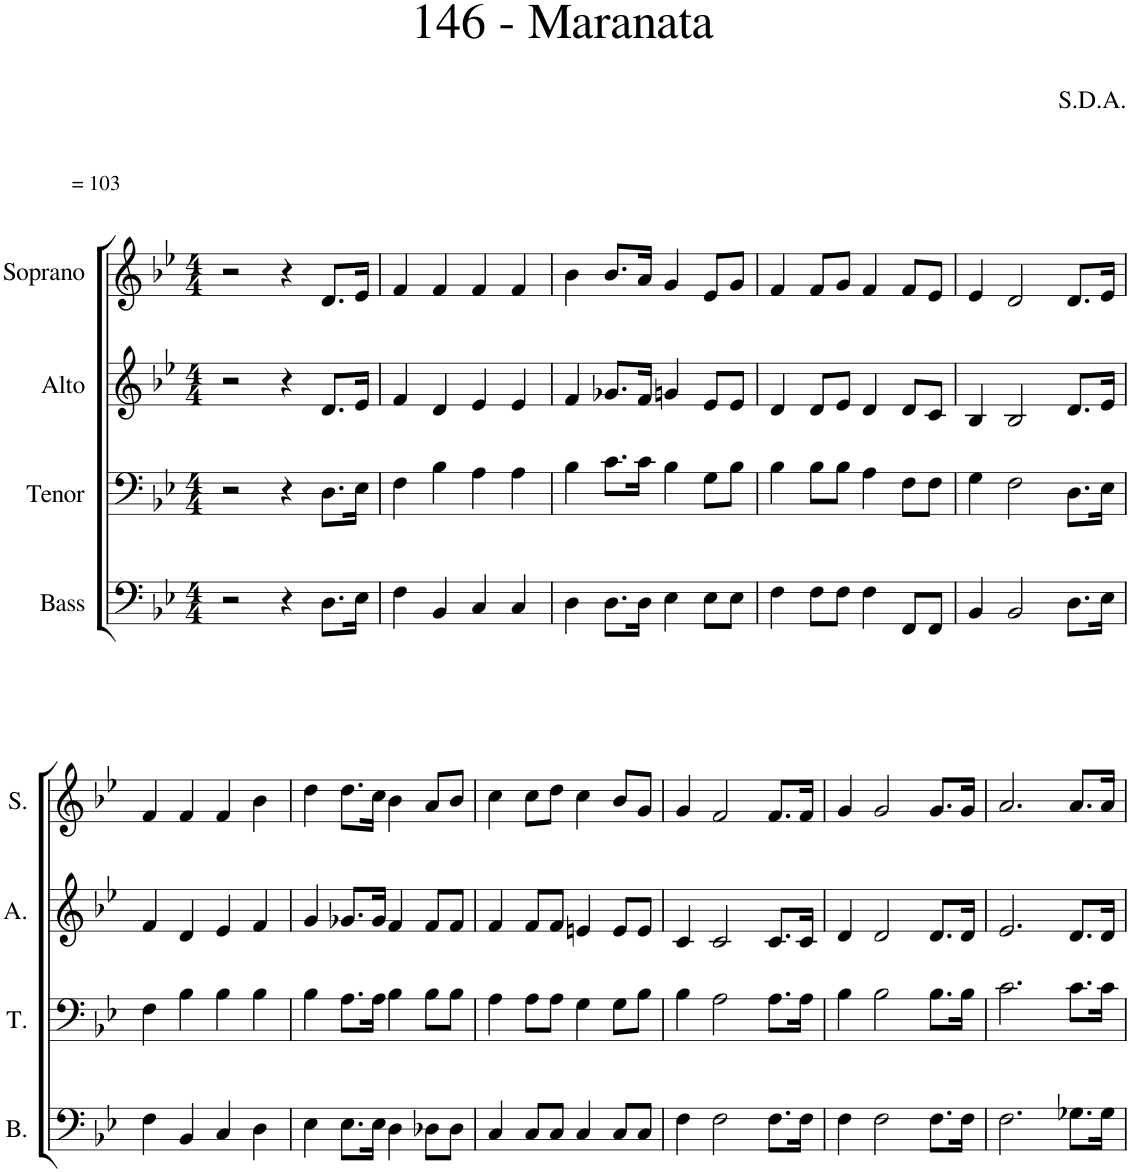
**kern	**kern	**kern	**kern
*part4	*part3	*part2	*part1
*staff4	*staff3	*staff2	*staff1
*I"Bass	*I"Tenor	*I"Alto	*I"Soprano
*I'B.	*I'T.	*I'A.	*I'S.
*clefF4	*clefF4	*clefG2	*clefG2
*k[b-e-]	*k[b-e-]	*k[b-e-]	*k[b-e-]
*M4/4	*M4/4	*M4/4	*M4/4
=1	=1	=1	=1
!	!	!	!LO:TX:a:t== 103
2r	2r	2r	2r
4r	4r	4r	4r
8.D\L	8.D\L	8.d/L	8.d/L
16E-\Jk	16E-\Jk	16e-/Jk	16e-/Jk
=2	=2	=2	=2
4F\	4F\	4f/	4f/
4BB-/	4B-\	4d/	4f/
4C/	4A\	4e-/	4f/
4C/	4A\	4e-/	4f/
=3	=3	=3	=3
4D\	4B-\	4f/	4b-\
8.D\L	8.c\L	8.g-X/L	8.b-/L
16D\Jk	16c\Jk	16f/Jk	16a/Jk
4E-\	4B-\	4gn/	4g/
8E-\L	8G\L	8e-/L	8e-/L
8E-\J	8B-\J	8e-/J	8g/J
=4	=4	=4	=4
4F\	4B-\	4d/	4f/
8F\L	8B-\L	8d/L	8f/L
8F\J	8B-\J	8e-/J	8g/J
4F\	4A\	4d/	4f/
8FF/L	8F\L	8d/L	8f/L
8FF/J	8F\J	8c/J	8e-/J
=5	=5	=5	=5
4BB-/	4G\	4B-/	4e-/
2BB-/	2F\	2B-/	2d/
8.D\L	8.D\L	8.d/L	8.d/L
16E-\Jk	16E-\Jk	16e-/Jk	16e-/Jk
!!LO:LB:g=z
=6	=6	=6	=6
4F\	4F\	4f/	4f/
4BB-/	4B-\	4d/	4f/
4C/	4B-\	4e-/	4f/
4D\	4B-\	4f/	4b-\
=7	=7	=7	=7
4E-\	4B-\	4g/	4dd\
8.E-\L	8.A\L	8.g-X/L	8.dd\L
16E-\Jk	16A\Jk	16g-/Jk	16cc\Jk
4D\	4B-\	4f/	4b-\
8D-X\L	8B-\L	8f/L	8a/L
8D-\J	8B-\J	8f/J	8b-/J
=8	=8	=8	=8
4C/	4A\	4f/	4cc\
8C/L	8A\L	8f/L	8cc\L
8C/J	8A\J	8f/J	8dd\J
4C/	4G\	4en/	4cc\
8C/L	8G\L	8e/L	8b-/L
8C/J	8B-\J	8e/J	8g/J
=9	=9	=9	=9
4F\	4B-\	4c/	4g/
2F\	2A\	2c/	2f/
8.F\L	8.A\L	8.c/L	8.f/L
16F\Jk	16A\Jk	16c/Jk	16f/Jk
=10	=10	=10	=10
4F\	4B-\	4d/	4g/
2F\	2B-\	2d/	2g/
8.F\L	8.B-\L	8.d/L	8.g/L
16F\Jk	16B-\Jk	16d/Jk	16g/Jk
=11	=11	=11	=11
2.F\	2.c\	2.e-/	2.a/
8.G-X\L	8.c\L	8.d/L	8.a/L
16G-\Jk	16c\Jk	16d/Jk	16a/Jk
=	=	=	=
*-	*-	*-	*-
